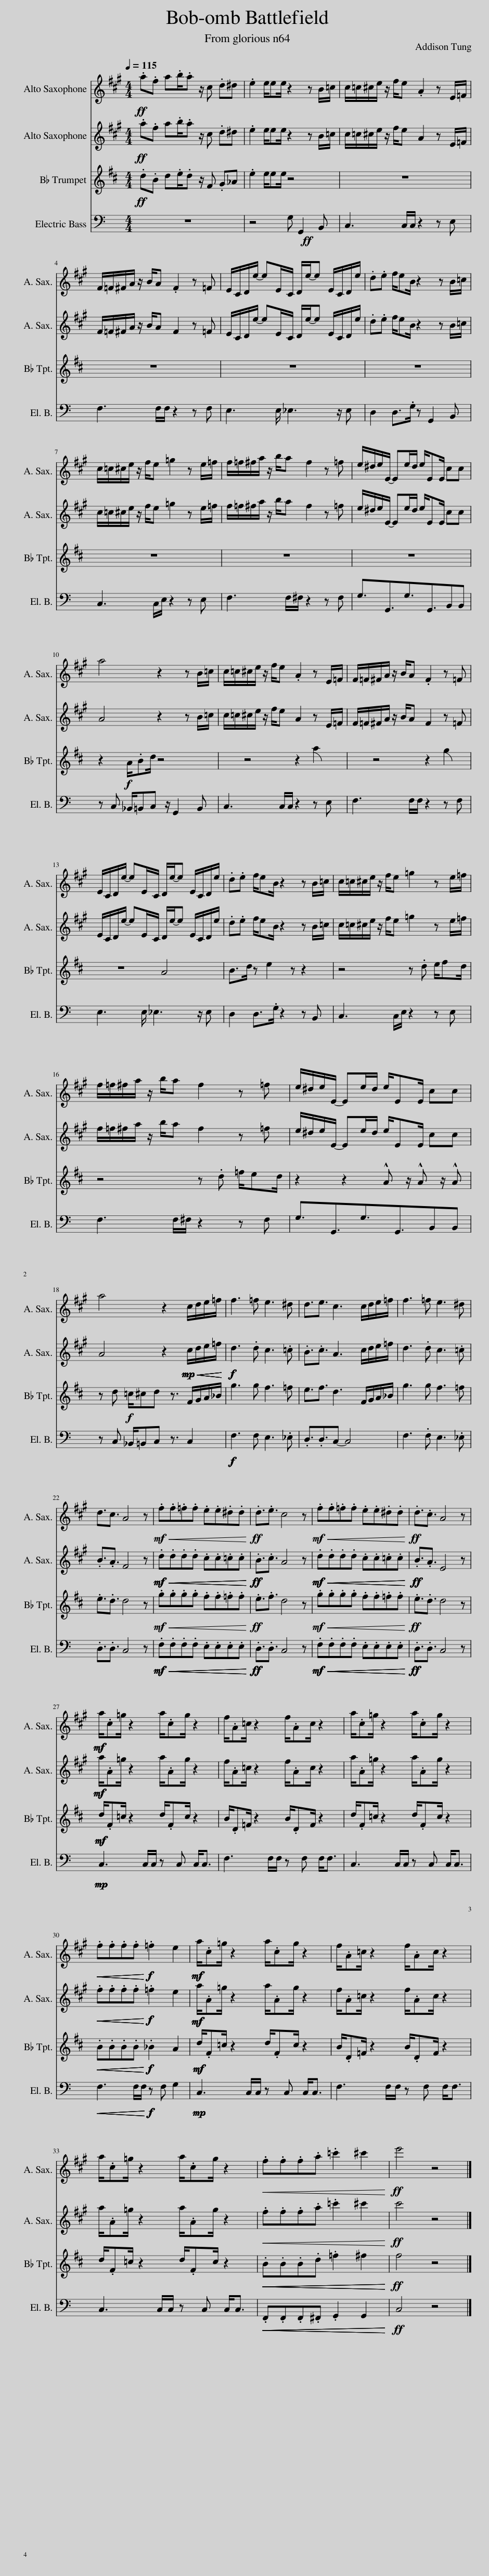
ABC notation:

X:1
%%score 1 2 3 4
L:1/8
Q:1/4=115
M:4/4
I:linebreak $
K:C
V:1 treble transpose=-9
V:2 treble transpose=-9
V:3 treble transpose=-2
V:4 bass transpose=-12
V:1
[K:A]!ff! .a.f a.b/.a z/ c .d^d | .e2 e/ee/ z2 z B/=c/ | c/=c/^c/e/ z/ f/e .A2 z E/=F/ |$ F/=F/^F/A/ z/ B/A .F2 z =F | E/C/D/e/- eE/C/ D/e/-e E/C/D/e/ | %5
 .d.e f/eB/ z2 z B/=c/ |$ c/=c/^c/e/ z/ f/e =g2 z e/=f/ | f/=f/^f/a/ z/ b/a f2 z =f | e/^d/e/E/- Ee/d/ e/EE/ cc |$ a4 z2 z B/=c/ | %10
 c/=c/^c/e/ z/ f/e .A2 z E/=F/ | F/=F/^F/A/ z/ B/A .F2 z =F |$ E/C/D/e/- eE/C/ D/e/-e E/C/D/e/ | .d.e f/eB/ z2 z B/=c/ | c/=c/^c/e/ z/ f/e =g2 z e/=f/ |$ %15
 f/=f/^f/a/ z/ b/a f2 z =f | e/^d/e/E/- Ee/d/ e/EE/ cc |$ a4 z2 c/d/e/=f/ | f3 =f e3 ^d | d3/2e3/2 c3 c/d/e/=f/ | %20
 f3 =f e3 ^d |$ d3/2c3/2 A4 z |!mf!!<(! .f.f.=f.f .e.e.^d.d!<)! |!ff! .d3/2.e3/2 c4 z |!mf!!<(! .f.f.=f.f .e.e.^d.d!<)! | %25
!ff! .d3/2.c3/2 A4 z |$!mf!!mf!!mf! a/.c=g/ z2 a/.cg/ z2 | f/.A=c/ z2 f/.Ac/ z2 | a/.c=g/ z2 a/.cg/ z2 |$!<(!!<(!!<(! .f.f.f.f!<)!!<)!!<)!!f!!f!!f! .=f2 e2 | %30
!mf!!mf!!mf! a/.c=g/ z2 a/.cg/ z2 | f/.A=c/ z2 f/.Ac/ z2 |$ a/.c=g/ z2 a/.cg/ z2 |!<(! .f.f.f.a .=c'2 ^c'2!<)! |!ff! e'4 z4 |] %35
V:2
[K:A]!ff! .a.f a.b/.a z/ c .d^d | .e2 e/ee/ z2 z B/=c/ | c/=c/^c/e/ z/ f/e A2 z E/=F/ |$ F/=F/^F/A/ z/ B/A F2 z =F | E/C/D/e/- eE/C/ D/e/-e E/C/D/e/ | %5
 .d.e f/eB/ z2 z B/=c/ |$ c/=c/^c/e/ z/ f/e =g2 z e/=f/ | f/=f/^f/a/ z/ b/a f2 z =f | e/^d/e/E/- Ee/d/ e/EE/ cc |$ A4 z2 z B/=c/ | %10
 c/=c/^c/e/ z/ f/e A2 z E/=F/ | F/=F/^F/A/ z/ B/A F2 z =F |$ E/C/D/e/- eE/C/ D/e/-e E/C/D/e/ | .d.e f/eB/ z2 z B/=c/ | c/=c/^c/e/ z/ f/e =g2 z e/=f/ |$ %15
 f/=f/^f/a/ z/ b/a f2 z =f | e/^d/e/E/- Ee/d/ e/EE/ cc |$ A4 z2!mp!!mp!!mp!!mp!!<(!!<(!!<(!!<(! c/d/e/=f/!<)!!<)!!<)!!<)! |!f!!f!!f! d3 .d c3 .=c | .B3/2.c3/2 A3 c/d/e/=f/ | %20
 d3 .d c3 .=c |$ .B3/2.A3/2 F4 z |!mf!!mf!!mf!!<(!!<(!!<(! .d.d.d.d .c.c.=c.c!<)!!<)!!<)! |!ff!!ff!!ff! .B3/2.c3/2 A4 z |!mf!!mf!!mf!!<(!!<(!!<(! .d.d.d.d .c.c.=c.c!<)!!<)!!<)! | %25
!ff!!ff!!ff! .B3/2.A3/2 E4 z |$!mf!!mf!!mf! a/.A=g/ z2 a/.Ag/ z2 | f/.A=c/ z2 f/.Ac/ z2 | a/.A=g/ z2 a/.Ag/ z2 |$!<(!!<(!!<(! .f.f.f.f!<)!!<)!!<)!!f!!f!!f! .=f2 e2 | %30
!mf!!mf!!mf! a/.A=g/ z2 a/.Ag/ z2 | f/.A=c/ z2 f/.Ac/ z2 |$ a/.A=g/ z2 a/.Ag/ z2 |!<(! .f.f.f.a .=c'2 ^c'2!<)! |!ff! c'4 z4 |] %35
V:3
[K:D]!ff! .d.B d.e/.d z/ F .G_A | .e2 e/ee/ z4 | z8 |$ z8 | z8 | %5
 z8 |$ z8 | z8 | z8 |$ z2!f! A/.Bd/ z4 | %10
 z4 z2 a2 | z4 z2 g2 |$ z4 A4 | B>d z e2 z z2 | z4 z .d e/fd/ |$ %15
 z4 z .d =f/ed/ | z2 z2 !^!A z/ !^!A z/ !^!A |$ z d!f! =c/^cd z3/2 F/G/A/_B/ | g3 g f3 =f | e3/2f3/2 d3 F/G/A/_B/ | %20
 g3 g f3 =f |$ .e3/2.d3/2 d4 z |!mf!!<(! .g.g.g.g .f.f.=f.f!<)! |!ff! .e3/2.f3/2 d4 z |!mf!!<(! .g.g.g.g .f.f.=f.f!<)! | %25
!ff! .e3/2.d3/2 d4 z |$!mf!!mf!!mf! d/.F=c/ z2 d/.Fc/ z2 | B/.D=F/ z2 B/.DF/ z2 | d/.F=c/ z2 d/.Fc/ z2 |$!<(!!<(!!<(! .B.B.B.B!<)!!<)!!<)!!f!!f!!f! ._B2 A2 | %30
!mf!!mf!!mf! d/.F=c/ z2 d/.Fc/ z2 | B/.D=F/ z2 B/.DF/ z2 |$ d/.F=c/ z2 d/.Fc/ z2 |!<(!!<(!!<(! .B.B.B.d .=f2 ^f2!<)!!<)!!<)! |!ff! f4 z4 |] %35
V:4
 z8 | z4 G,!ff! G,,2 B,, | C,3 C,/C,/ z2 z E, |$ F,3 F,/F,/ z2 z F, | E,3 E,/ _E,3 z/ E, | %5
 D,2 D,>.G, z G,,2 B,, |$ C,3 C,/E,/ z2 z E, | F,3 F,/^F,/ z2 z F, | G,3/2G,,3/2G,3/2G,,3/2B,,B,, |$ z C, _B,,/=B,,C, z/ G,,2 B,, | %10
 C,3 C,/C,/ z2 z E, | F,3 F,/F,/ z2 z F, |$ E,3 E,/ _E,3 z/ E, | D,2 D,>.G, z2 z B,, | C,3 C,/E,/ z2 z E, |$ %15
 F,3 F,/^F,/ z2 z F, | G,3/2G,,3/2G,3/2G,,3/2B,,B,, |$ z C, _B,,/=B,,C, z3/2 C,2 |!f!!f!!f! F,3 F, E,3 ._E, | .D,3/2.D,3/2C,- C,4 | %20
 F,3 .F, E,3 ._E, |$ .D,3/2.D,3/2 C,4 z |!mf!!mf!!mf!!<(!!<(!!<(! .F,.F,.F,.F, .E,.E,.E,.E,!<)!!<)!!<)! |!ff!!ff!!ff! .D,3/2.D,3/2 C,4 z |!mf!!mf!!mf!!<(!!<(!!<(! .F,.F,.F,.F, .E,.E,.E,.E,!<)!!<)!!<)! | %25
!ff!!ff!!ff! .D,3/2.D,3/2 C,4 z |$!mp!!mp!!mp! C,3 C,/C,/ z C, C,<C, | F,3 F,/F,/ z F, F,<F, | C,3 C,/C,/ z C, C,<C, |$!<(!!<(!!<(! F,3 F,/F,/!<)!!<)!!<)!!f!!f!!f! z F, G,2 | %30
!mp!!mp!!mp! C,3 C,/C,/ z C, C,<C, | F,3 F,/F,/ z F, F,<F, |$ C,3 C,/C,/ z C, C,<C, |!<(!!<(!!<(! .F,,.F,,.F,,.^F,, .G,,2 G,,2!<)!!<)!!<)! |!ff! C,4 z4 |] %35
